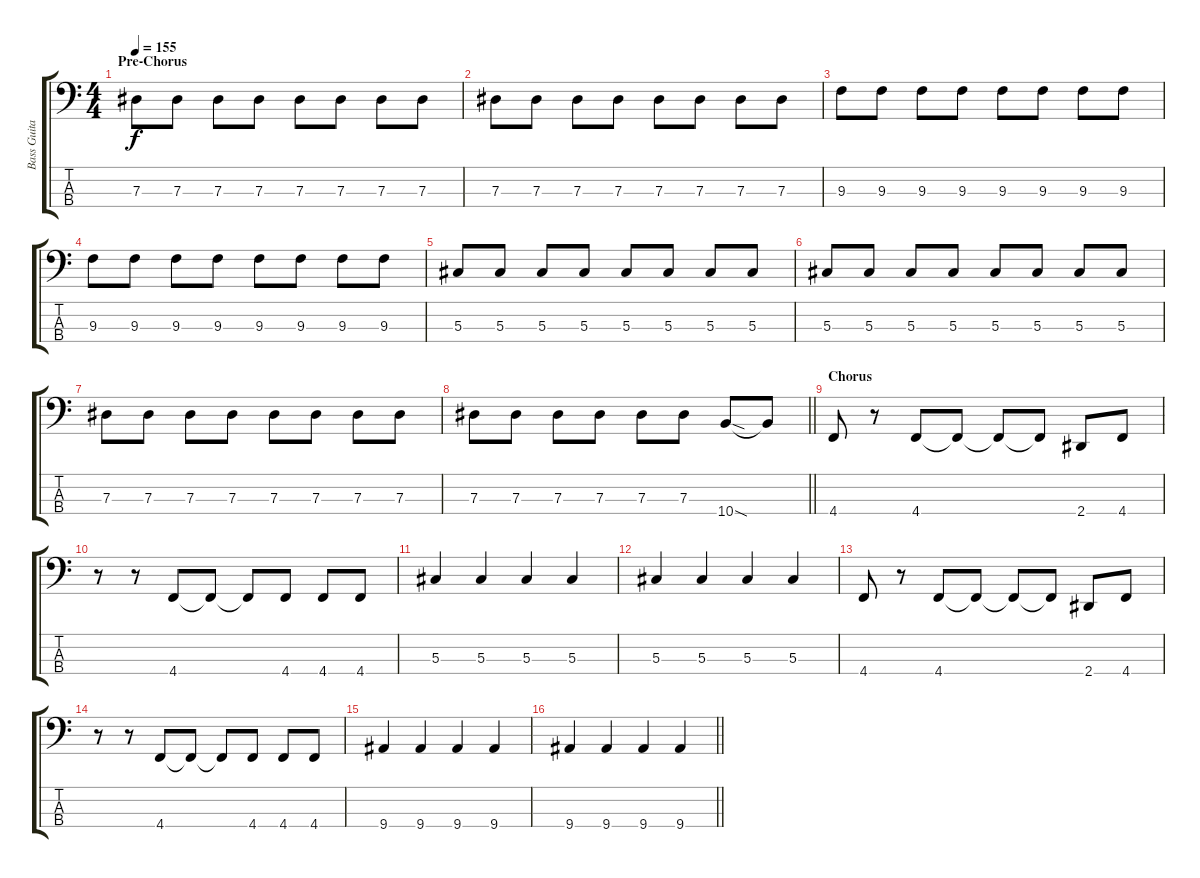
\track ("Bass Guitar" "Bass Guita") {instrument electricbassfinger}
\staff {score tabs}
\tuning (Gb2 Db2 Ab1 Db1) {hide}
\ts (4 4)
\section ("" "Pre-Chorus")
\tempo 155
\clef f4
\ks c
7.3.8{dy f} 7.3.8 7.3.8 7.3.8 7.3.8 7.3.8 7.3.8 7.3.8 |
7.3.8 7.3.8 7.3.8 7.3.8 7.3.8 7.3.8 7.3.8 7.3.8 |
9.3.8 9.3.8 9.3.8 9.3.8 9.3.8 9.3.8 9.3.8 9.3.8 |
9.3.8 9.3.8 9.3.8 9.3.8 9.3.8 9.3.8 9.3.8 9.3.8 |
5.3.8 5.3.8 5.3.8 5.3.8 5.3.8 5.3.8 5.3.8 5.3.8 |
5.3.8 5.3.8 5.3.8 5.3.8 5.3.8 5.3.8 5.3.8 5.3.8 |
7.3.8 7.3.8 7.3.8 7.3.8 7.3.8 7.3.8 7.3.8 7.3.8 |
\barLineRight lightlight
7.3.8 7.3.8 7.3.8 7.3.8 7.3.8 7.3.8 10.4{sod}.8 10.4{t}.8 |
\section ("" "Chorus")
4.4.8 r.8 4.4.8 4.4{t}.8 4.4{t}.8 4.4{t}.8 2.4.8 4.4.8 |
r.8 r.8 4.4.8 4.4{t}.8 4.4{t}.8 4.4.8 4.4.8 4.4.8 |
5.3.4 5.3.4 5.3.4 5.3.4 |
5.3.4 5.3.4 5.3.4 5.3.4 |
4.4.8 r.8 4.4.8 4.4{t}.8 4.4{t}.8 4.4{t}.8 2.4.8 4.4.8 |
r.8 r.8 4.4.8 4.4{t}.8 4.4{t}.8 4.4.8 4.4.8 4.4.8 |
9.4.4 9.4.4 9.4.4 9.4.4 |
\barLineRight lightlight
9.4.4 9.4.4 9.4.4 9.4.4
